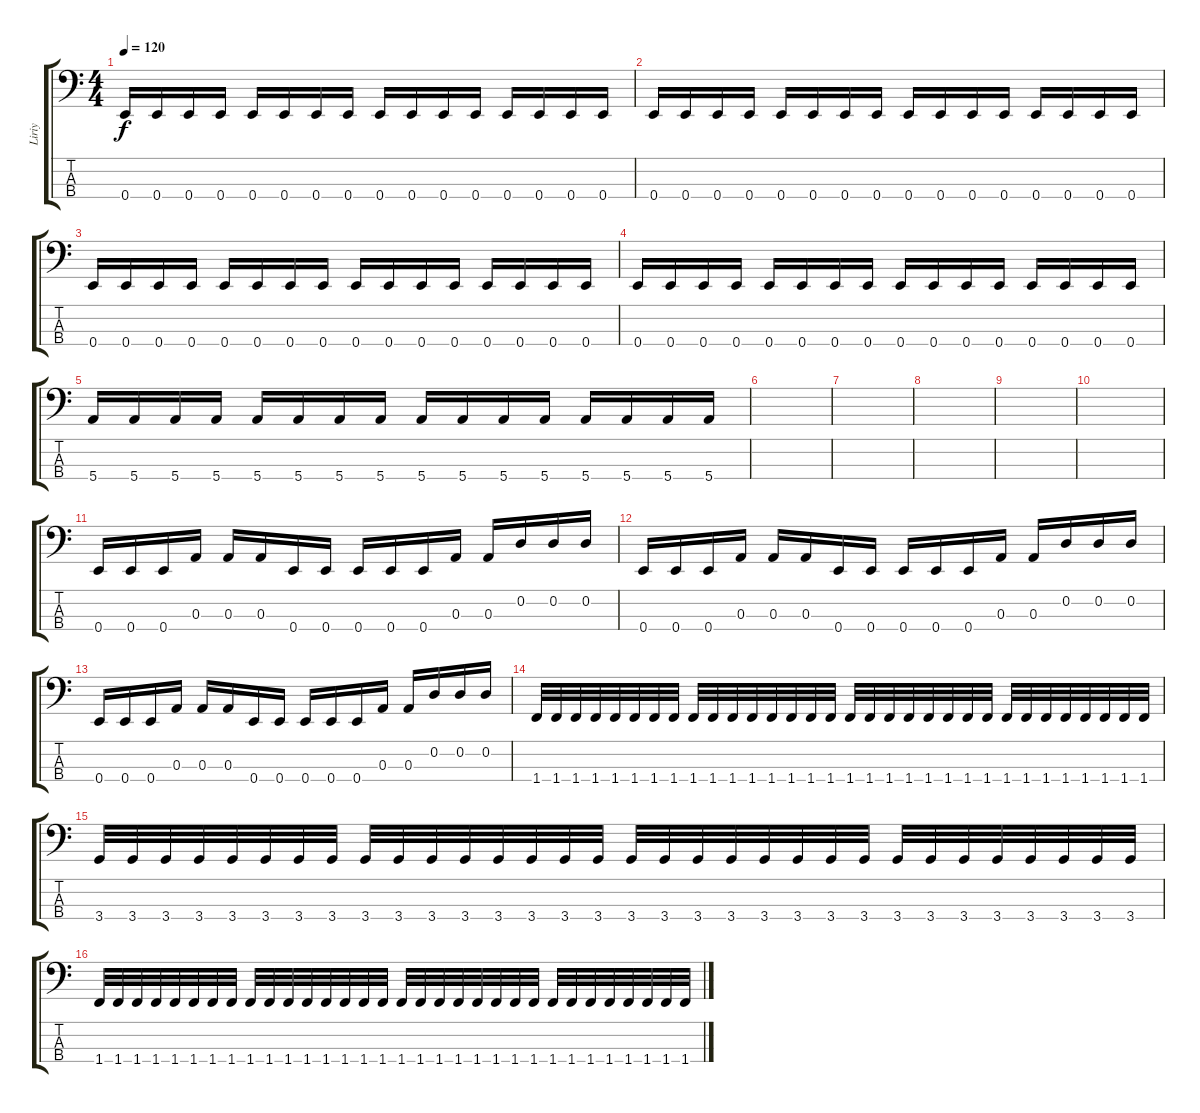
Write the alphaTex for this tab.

\track ("Liriy" "Liriy") {instrument electricbassfinger}
\staff {score tabs}
\tuning (G2 D2 A1 E1) {hide}
\ts (4 4)
\tempo 120
\clef f4
\ks c
0.4.16{dy f} 0.4.16 0.4.16 0.4.16 0.4.16 0.4.16 0.4.16 0.4.16 0.4.16 0.4.16 0.4.16 0.4.16 0.4.16 0.4.16 0.4.16 0.4.16 |
0.4.16 0.4.16 0.4.16 0.4.16 0.4.16 0.4.16 0.4.16 0.4.16 0.4.16 0.4.16 0.4.16 0.4.16 0.4.16 0.4.16 0.4.16 0.4.16 |
0.4.16 0.4.16 0.4.16 0.4.16 0.4.16 0.4.16 0.4.16 0.4.16 0.4.16 0.4.16 0.4.16 0.4.16 0.4.16 0.4.16 0.4.16 0.4.16 |
0.4.16 0.4.16 0.4.16 0.4.16 0.4.16 0.4.16 0.4.16 0.4.16 0.4.16 0.4.16 0.4.16 0.4.16 0.4.16 0.4.16 0.4.16 0.4.16 |
5.4.16 5.4.16 5.4.16 5.4.16 5.4.16 5.4.16 5.4.16 5.4.16 5.4.16 5.4.16 5.4.16 5.4.16 5.4.16 5.4.16 5.4.16 5.4.16 |
|
|
|
|
|
0.4.16 0.4.16 0.4.16 0.3.16 0.3.16 0.3.16 0.4.16 0.4.16 0.4.16 0.4.16 0.4.16 0.3.16 0.3.16 0.2.16 0.2.16 0.2.16 |
0.4.16 0.4.16 0.4.16 0.3.16 0.3.16 0.3.16 0.4.16 0.4.16 0.4.16 0.4.16 0.4.16 0.3.16 0.3.16 0.2.16 0.2.16 0.2.16 |
0.4.16 0.4.16 0.4.16 0.3.16 0.3.16 0.3.16 0.4.16 0.4.16 0.4.16 0.4.16 0.4.16 0.3.16 0.3.16 0.2.16 0.2.16 0.2.16 |
1.4.32 1.4.32 1.4.32 1.4.32 1.4.32 1.4.32 1.4.32 1.4.32 1.4.32 1.4.32 1.4.32 1.4.32 1.4.32 1.4.32 1.4.32 1.4.32 1.4.32 1.4.32 1.4.32 1.4.32 1.4.32 1.4.32 1.4.32 1.4.32 1.4.32 1.4.32 1.4.32 1.4.32 1.4.32 1.4.32 1.4.32 1.4.32 |
3.4.32 3.4.32 3.4.32 3.4.32 3.4.32 3.4.32 3.4.32 3.4.32 3.4.32 3.4.32 3.4.32 3.4.32 3.4.32 3.4.32 3.4.32 3.4.32 3.4.32 3.4.32 3.4.32 3.4.32 3.4.32 3.4.32 3.4.32 3.4.32 3.4.32 3.4.32 3.4.32 3.4.32 3.4.32 3.4.32 3.4.32 3.4.32 |
1.4.32 1.4.32 1.4.32 1.4.32 1.4.32 1.4.32 1.4.32 1.4.32 1.4.32 1.4.32 1.4.32 1.4.32 1.4.32 1.4.32 1.4.32 1.4.32 1.4.32 1.4.32 1.4.32 1.4.32 1.4.32 1.4.32 1.4.32 1.4.32 1.4.32 1.4.32 1.4.32 1.4.32 1.4.32 1.4.32 1.4.32 1.4.32
